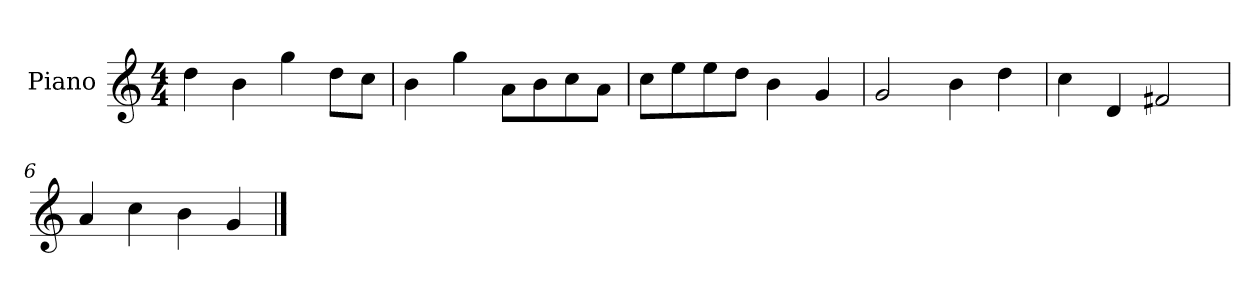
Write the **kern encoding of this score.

**kern
*part1
*staff1
*I"Piano
*I'P-no
*clefG2
*k[]
*M4/4
*MM90
=1
4dd\
4b\
4gg\
8dd\L
8cc\J
=2
4b\
4gg\
8a\L
8b\
8cc\
8a\J
=3
8cc\L
8ee\
8ee\
8dd\J
4b\
4g/
=4
2g/
4b\
4dd\
=5
4cc\
4d/
2f#X/
=6
4a/
4cc\
4b\
4g/
==
*-
